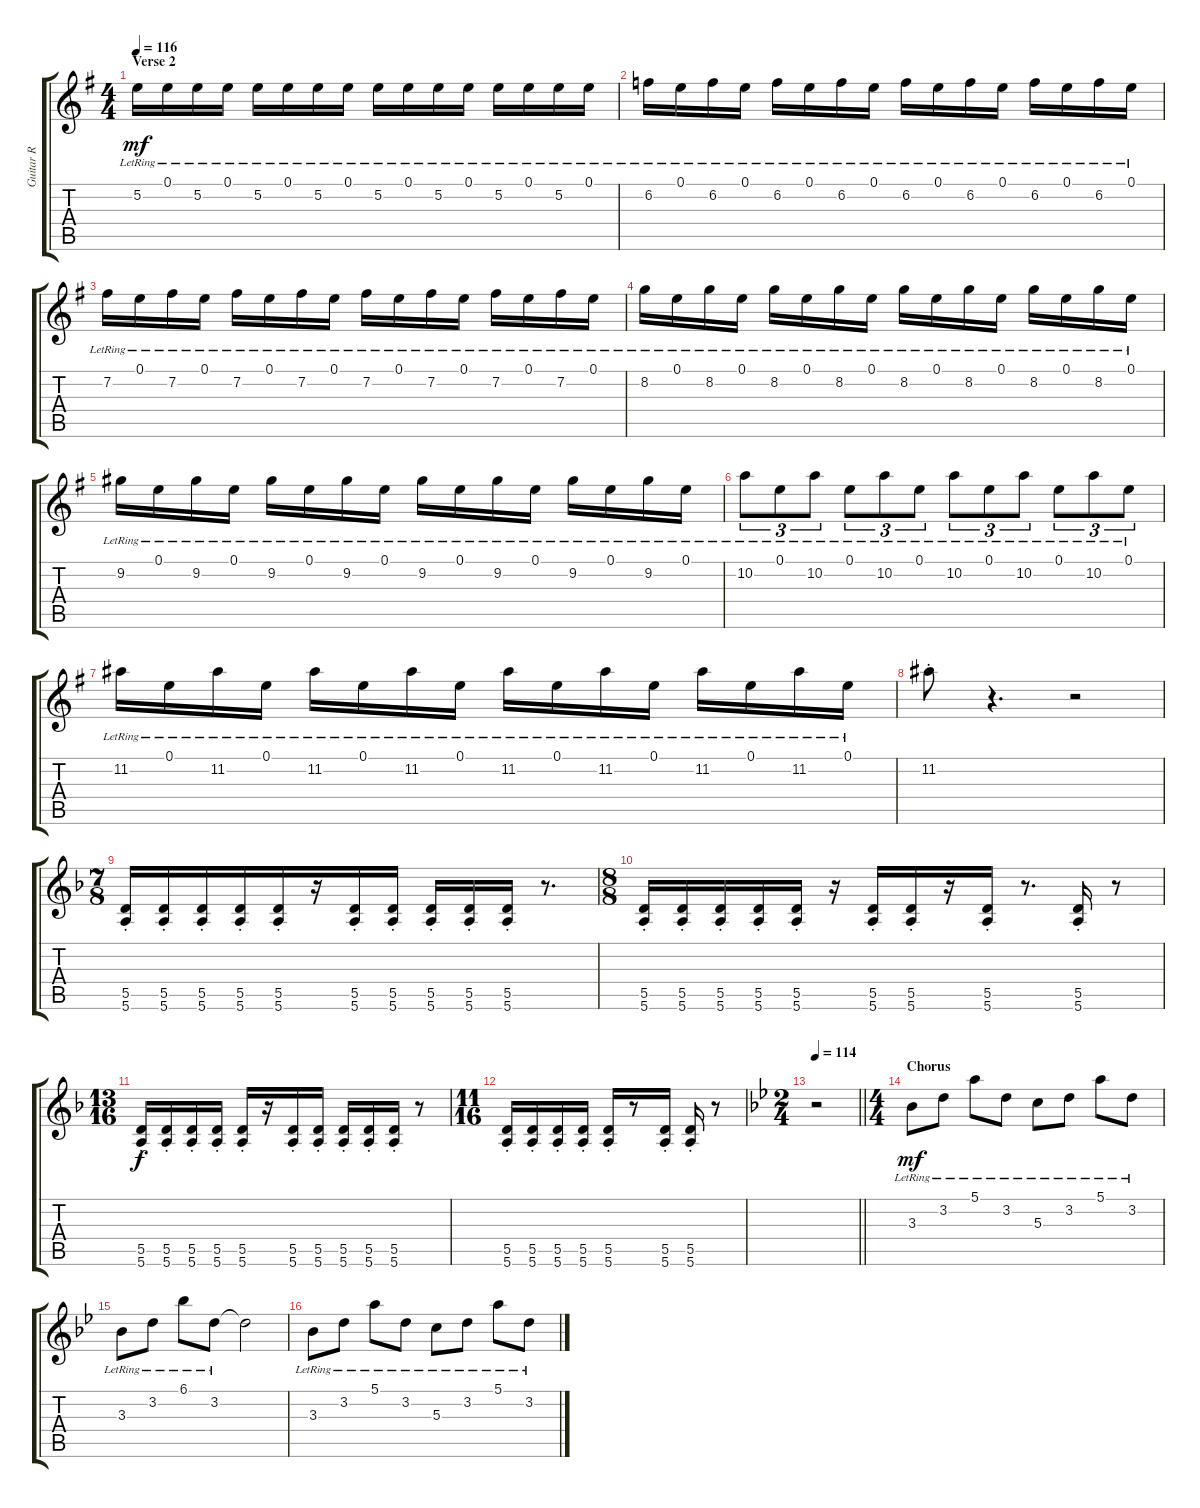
\track ("Guitar R" "Guitar R") {instrument distortionguitar}
\staff {score tabs}
\tuning (E4 B3 G3 D3 A2 E2) {hide}
\ts (4 4)
\section ("" "Verse 2")
\tempo 116
\clef g2
\ks g
5.2{lr}.16{dy mf} 0.1{lr}.16 5.2{lr}.16 0.1{lr}.16 5.2{lr}.16 0.1{lr}.16 5.2{lr}.16 0.1{lr}.16 5.2{lr}.16 0.1{lr}.16 5.2{lr}.16 0.1{lr}.16 5.2{lr}.16 0.1{lr}.16 5.2{lr}.16 0.1{lr}.16 |
6.2{lr}.16 0.1{lr}.16 6.2{lr}.16 0.1{lr}.16 6.2{lr}.16 0.1{lr}.16 6.2{lr}.16 0.1{lr}.16 6.2{lr}.16 0.1{lr}.16 6.2{lr}.16 0.1{lr}.16 6.2{lr}.16 0.1{lr}.16 6.2{lr}.16 0.1{lr}.16 |
7.2{lr}.16 0.1{lr}.16 7.2{lr}.16 0.1{lr}.16 7.2{lr}.16 0.1{lr}.16 7.2{lr}.16 0.1{lr}.16 7.2{lr}.16 0.1{lr}.16 7.2{lr}.16 0.1{lr}.16 7.2{lr}.16 0.1{lr}.16 7.2{lr}.16 0.1{lr}.16 |
8.2{lr}.16 0.1{lr}.16 8.2{lr}.16 0.1{lr}.16 8.2{lr}.16 0.1{lr}.16 8.2{lr}.16 0.1{lr}.16 8.2{lr}.16 0.1{lr}.16 8.2{lr}.16 0.1{lr}.16 8.2{lr}.16 0.1{lr}.16 8.2{lr}.16 0.1{lr}.16 |
9.2{lr}.16 0.1{lr}.16 9.2{lr}.16 0.1{lr}.16 9.2{lr}.16 0.1{lr}.16 9.2{lr}.16 0.1{lr}.16 9.2{lr}.16 0.1{lr}.16 9.2{lr}.16 0.1{lr}.16 9.2{lr}.16 0.1{lr}.16 9.2{lr}.16 0.1{lr}.16 |
10.2{lr}.8{tu (3 2)} 0.1{lr}.8{tu (3 2)} 10.2{lr}.8{tu (3 2)} 0.1{lr}.8{tu (3 2)} 10.2{lr}.8{tu (3 2)} 0.1{lr}.8{tu (3 2)} 10.2{lr}.8{tu (3 2)} 0.1{lr}.8{tu (3 2)} 10.2{lr}.8{tu (3 2)} 0.1{lr}.8{tu (3 2)} 10.2{lr}.8{tu (3 2)} 0.1{lr}.8{tu (3 2)} |
11.2{lr}.16 0.1{lr}.16 11.2{lr}.16 0.1{lr}.16 11.2{lr}.16 0.1{lr}.16 11.2{lr}.16 0.1{lr}.16 11.2{lr}.16 0.1{lr}.16 11.2{lr}.16 0.1{lr}.16 11.2{lr}.16 0.1{lr}.16 11.2{lr}.16 0.1{lr}.16 |
11.2{st}.8 r.4{d} r.2 |
\ts (7 8)
\ks f
(5.5{st} 5.6{st}).16 (5.5{st} 5.6{st}).16 (5.5{st} 5.6{st}).16 (5.5{st} 5.6{st}).16 (5.5{st} 5.6{st}).16 r.16 (5.5{st} 5.6{st}).16 (5.5{st} 5.6{st}).16 (5.5{st} 5.6{st}).16 (5.5{st} 5.6{st}).16 (5.5{st} 5.6{st}).16 r.8{d} |
\ts (8 8)
(5.5{st} 5.6{st}).16 (5.5{st} 5.6{st}).16 (5.5{st} 5.6{st}).16 (5.5{st} 5.6{st}).16 (5.5{st} 5.6{st}).16 r.16 (5.5{st} 5.6{st}).16 (5.5{st} 5.6{st}).16 r.16 (5.5{st} 5.6{st}).16 r.8{d} (5.5{st} 5.6{st}).16 r.8 |
\ts (13 16)
(5.5{st} 5.6{st}).16{dy f} (5.5{st} 5.6{st}).16 (5.5{st} 5.6{st}).16 (5.5{st} 5.6{st}).16 (5.5{st} 5.6{st}).16 r.16 (5.5{st} 5.6{st}).16 (5.5{st} 5.6{st}).16 (5.5{st} 5.6{st}).16 (5.5{st} 5.6{st}).16 (5.5{st} 5.6{st}).16 r.8 |
\ts (11 16)
(5.5{st} 5.6{st}).16 (5.5{st} 5.6{st}).16 (5.5{st} 5.6{st}).16 (5.5{st} 5.6{st}).16 (5.5{st} 5.6{st}).16 r.8 (5.5{st} 5.6{st}).16 (5.5{st} 5.6{st}).16 r.8 |
\ts (2 4)
\tempo 114
\barLineRight lightlight
\ks bb
r.2 |
\ts (4 4)
\section ("" "Chorus")
3.3{lr}.8{dy mf instrument acousticguitarnylon} 3.2{lr}.8 5.1{lr}.8 3.2{lr}.8 5.3{lr}.8 3.2{lr}.8 5.1{lr}.8 3.2{lr}.8 |
3.3{lr}.8 3.2{lr}.8 6.1{lr}.8 3.2{lr}.8 3.2{t}.2 |
3.3{lr}.8 3.2{lr}.8 5.1{lr}.8 3.2{lr}.8 5.3{lr}.8 3.2{lr}.8 5.1{lr}.8 3.2{lr}.8
